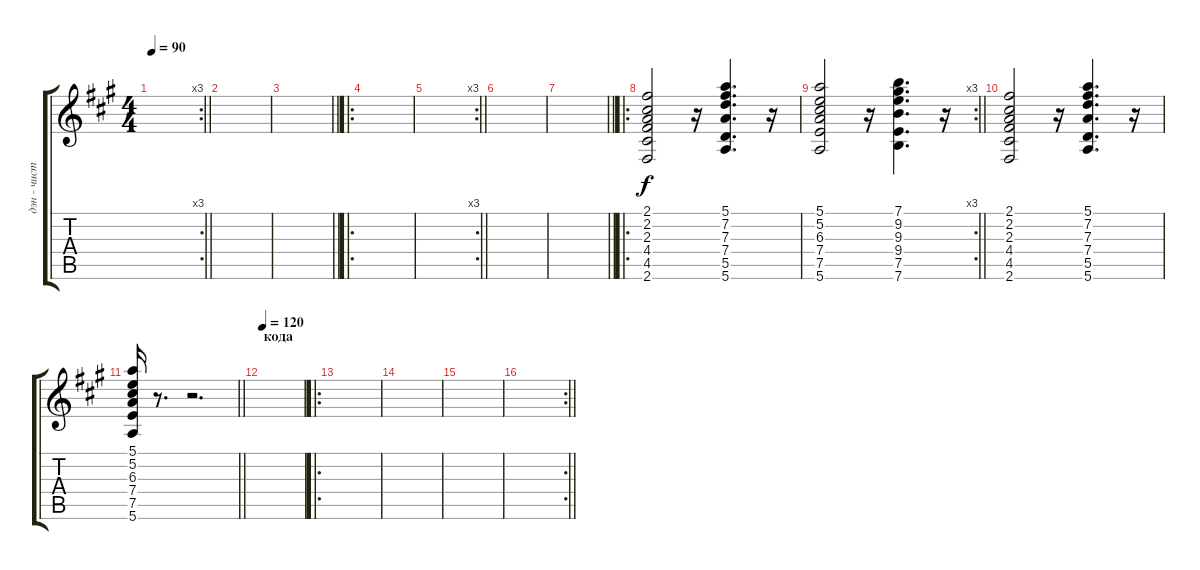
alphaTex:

\track ("дэн - чистый" "дэн - чист") {instrument electricguitarjazz}
\staff {score tabs}
\tuning (E4 B3 G3 D3 A2 E2) {hide}
\rc 3
\ts (4 4)
\tempo 90
\clef g2
\barLineRight lightlight
\ks f#minor
|
|
\barLineRight lightlight
|
\ro
|
\rc 3
\barLineRight lightlight
|
|
\barLineRight lightlight
|
\ro
(2.1 2.2 2.3 4.4 4.5 2.6).2 r.16 (5.1 7.2 7.3 7.4 5.5 5.6).4{d} r.16 |
\rc 3
\barLineRight lightlight
(5.1 5.2 6.3 7.4 7.5 5.6).2 r.16 (7.1 9.2 9.3 9.4 7.5 7.6).4{d} r.16 |
(2.1 2.2 2.3 4.4 4.5 2.6).2 r.16 (5.1 7.2 7.3 7.4 5.5 5.6).4{d} r.16 |
\barLineRight lightlight
(5.1 5.2 6.3 7.4 7.5 5.6).16 r.8{d} r.2{d} |
\section ("" "кода")
\tempo 120
|
\ro
|
|
|
\rc 2
\barLineRight lightlight
